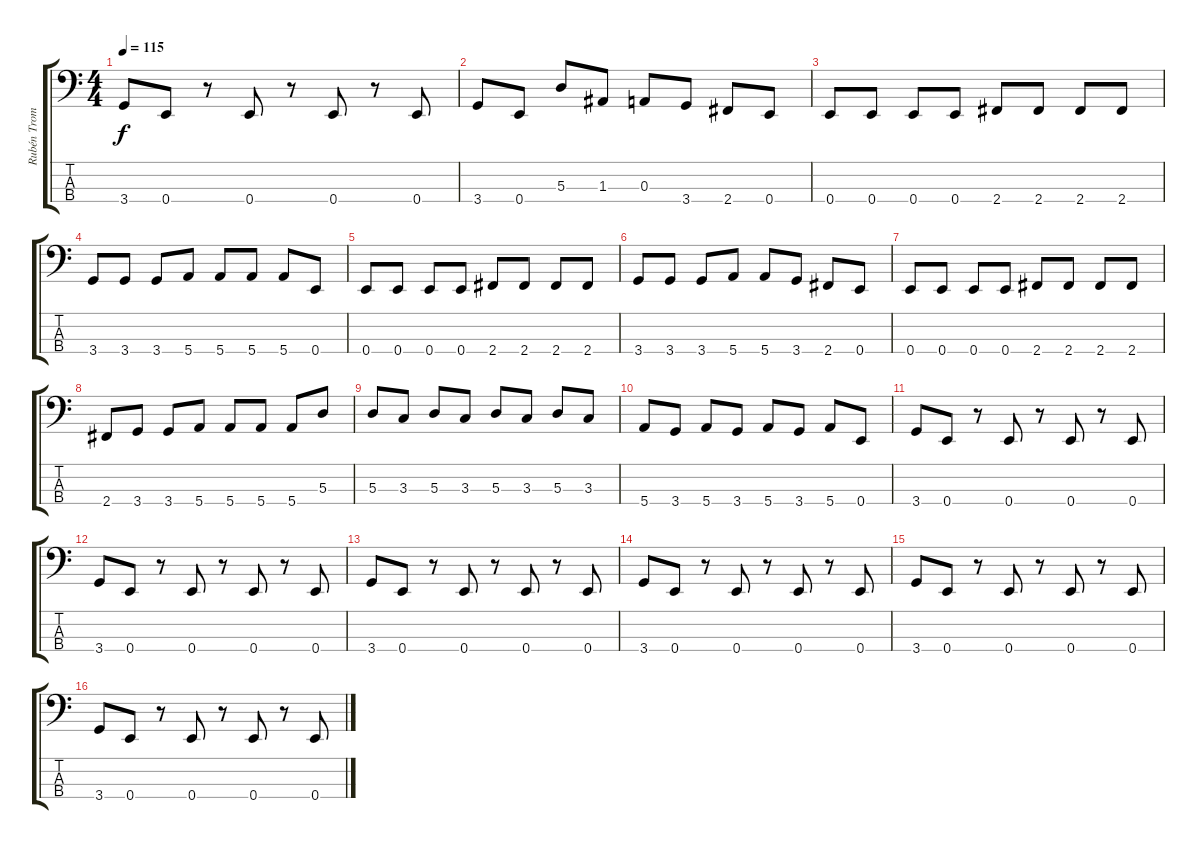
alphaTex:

\track ("Rubén Trombini" "Rubén Trom") {instrument electricbasspick}
\staff {score tabs}
\tuning (G2 D2 A1 E1) {hide}
\ts (4 4)
\tempo 115
\clef f4
\ks c
3.4.8{dy f} 0.4.8 r.8 0.4.8 r.8 0.4.8 r.8 0.4.8 |
3.4.8 0.4.8 5.3.8 1.3.8 0.3.8 3.4.8 2.4.8 0.4.8 |
0.4.8 0.4.8 0.4.8 0.4.8 2.4.8 2.4.8 2.4.8 2.4.8 |
3.4.8 3.4.8 3.4.8 5.4.8 5.4.8 5.4.8 5.4.8 0.4.8 |
0.4.8 0.4.8 0.4.8 0.4.8 2.4.8 2.4.8 2.4.8 2.4.8 |
3.4.8 3.4.8 3.4.8 5.4.8 5.4.8 3.4.8 2.4.8 0.4.8 |
0.4.8 0.4.8 0.4.8 0.4.8 2.4.8 2.4.8 2.4.8 2.4.8 |
2.4.8 3.4.8 3.4.8 5.4.8 5.4.8 5.4.8 5.4.8 5.3.8 |
5.3.8 3.3.8 5.3.8 3.3.8 5.3.8 3.3.8 5.3.8 3.3.8 |
5.4.8 3.4.8 5.4.8 3.4.8 5.4.8 3.4.8 5.4.8 0.4.8 |
3.4.8 0.4.8 r.8 0.4.8 r.8 0.4.8 r.8 0.4.8 |
3.4.8 0.4.8 r.8 0.4.8 r.8 0.4.8 r.8 0.4.8 |
3.4.8 0.4.8 r.8 0.4.8 r.8 0.4.8 r.8 0.4.8 |
3.4.8 0.4.8 r.8 0.4.8 r.8 0.4.8 r.8 0.4.8 |
3.4.8 0.4.8 r.8 0.4.8 r.8 0.4.8 r.8 0.4.8 |
3.4.8 0.4.8 r.8 0.4.8 r.8 0.4.8 r.8 0.4.8
